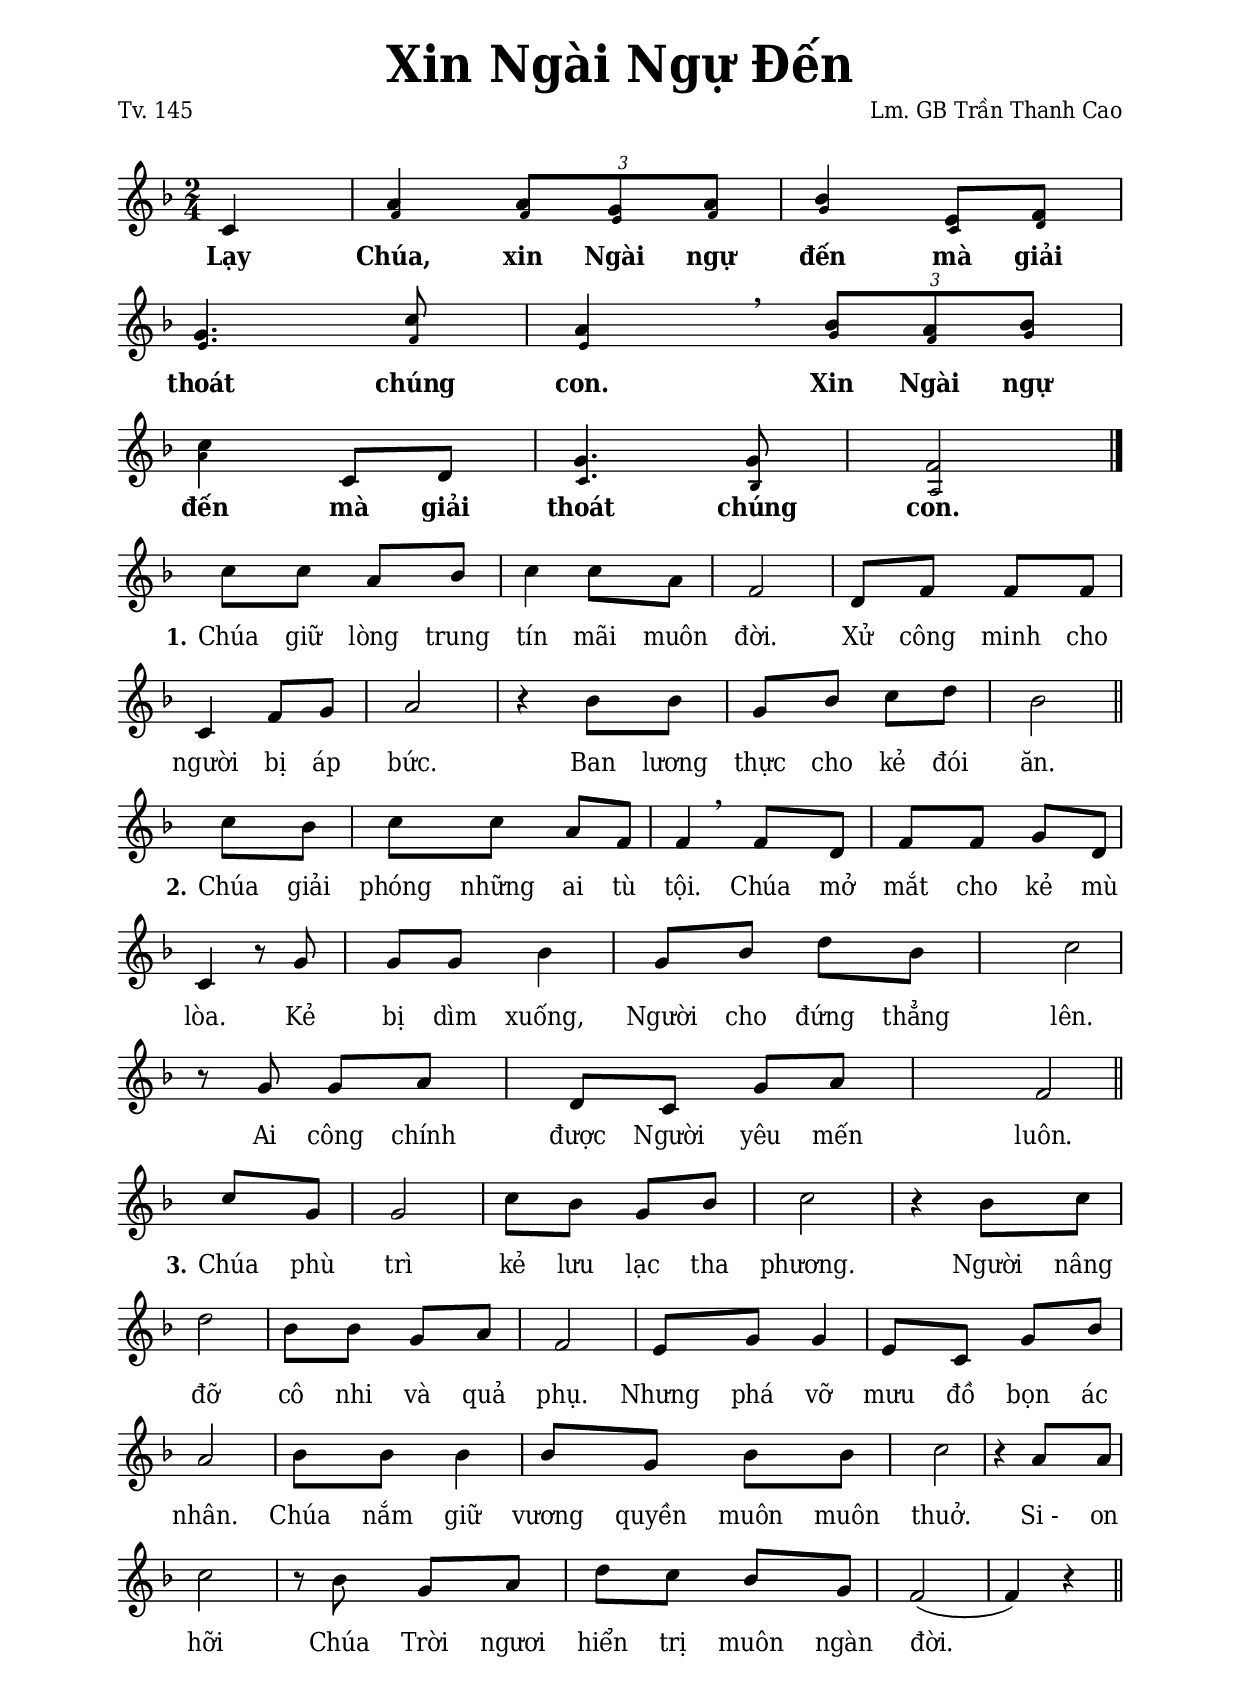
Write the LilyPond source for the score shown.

% Cài đặt chung
\version "2.22.1"
\include "english.ly"

\header {
  title = \markup { \fontsize #3 "Xin Ngài Ngự Đến" }
  poet = "Tv. 145"
  composer = "Lm. GB Trần Thanh Cao"
  arranger = " "
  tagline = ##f
}

% Nhạc điệp khúc
nhacDiepKhucSop = \relative c' {
  \partial 4 c4 |
  a' \tuplet 3/2 { a8 g a } |
  bf4 e,8 f |
  g4. c8 |
  a4 \breathe \tuplet 3/2 { bf8 a bf } |
  c4 c,8 d |
  g4. g8 |
  f2 \bar "|."
}

nhacDiepKhucBas = \relative c' {
  \skip 4
  f4 \tuplet 3/2 { f8 e f } |
  g4 c,8 d |
  e4. f8 |
  e4 \tuplet 3/2 { g8 f g } |
  a4 c,8 d |
  c4. bf8 |
  a2
}

% Nhạc phiên khúc
nhacPhienKhucMot = \relative c'' {
  c8 c a bf |
  c4 c8 a |
  f2 |
  d8 f f f | \break
  c4 f8 g |
  a2 |
  r4 bf8 bf |
  g bf c d |
  bf2 \bar "||"
}

nhacPhienKhucHai = \relative c' {
  \partial 4 c'8 bf |
  c c a f |
  f4 \breathe f8 d |
  f f g d |
  c4 r8 g' |
  g g bf4 |
  g8 bf d bf |
  c2 |
  r8 g g a |
  d, c g' a |
  f2 \bar "||"
}

nhacPhienKhucBa = \relative c' {
  \partial 4 c'8 g |
  g2 |
  c8 bf g bf |
  c2 |
  r4 bf8 c |
  d2 |
  bf8 bf g a |
  f2 |
  e8 g g4 |
  e8 c g' bf |
  a2 |
  bf8 bf bf4 |
  bf8 g bf bf |
  c2 |
  r4 a8 a |
  c2 |
  r8 bf g a |
  d c bf g |
  f2 ( |
  f4) r4 \bar "||"
}

% Lời điệp khúc
loiDiepKhuc = \lyricmode {
  Lạy Chúa, xin Ngài ngự đến mà giải
  \override LyricText.extra-offset = #'(0 . -1)
  thoát chúng con.
  Xin Ngài ngự
  \override LyricText.extra-offset = #'(0 . 0.5)
  đến mà giải thoát chúng con.
}

% Lời phiên khúc
loiPhienKhucMot = \lyricmode {
  \set stanza = #"1."
  Chúa giữ lòng trung tín mãi muôn đời.
  Xử công minh cho người bị áp bức.
  Ban lương thực cho kẻ đói ăn.
}

loiPhienKhucHai = \lyricmode {
  \set stanza = #"2."
  Chúa giải phóng những ai tù tội.
  Chúa mở mắt cho kẻ mù lòa.
  Kẻ bị dìm xuống, Người cho đứng thẳng lên.
  Ai công chính được Người yêu mến luôn.
}

loiPhienKhucBa = \lyricmode {
  \set stanza = #"3."
  Chúa phù trì kẻ lưu lạc tha phương.
  Người nâng đỡ cô nhi và quả phụ.
  Nhưng phá vỡ mưu đồ bọn ác nhân.
  Chúa nắm giữ vương quyền muôn muôn thuở.
  "Si -" on hỡi Chúa Trời ngươi hiển trị muôn ngàn đời.
}


% Dàn trang
\paper {
  #(set-paper-size "a4")
  top-margin = 10\mm
  bottom-margin = 10\mm
  left-margin = 20\mm
  right-margin = 20\mm
  indent = #0
  #(define fonts
    (make-pango-font-tree
      "Deja Vu Serif Condensed"
      "Deja Vu Serif Condensed"
      "Deja Vu Serif Condensed"
      (/ 20 20)))
  page-count = #1
  system-system-spacing = #'((basic-distance . 12)
                             (minimum-distance . 12.5)
                             (padding . 1))
  score-system-spacing = #'((basic-distance . 12)
                             (minimum-distance . 12.5)
                             (padding . 1))
}

% Thiết lập tông và nhịp
TongNhip = { \key f \major \time 2/4 }

% Đổi kích thước nốt cho bè phụ
notBePhu =
#(define-music-function (font-size music) (number? ly:music?)
   (for-some-music
     (lambda (m)
       (if (music-is-of-type? m 'rhythmic-event)
           (begin
             (set! (ly:music-property m 'tweaks)
                   (cons `(font-size . ,font-size)
                         (ly:music-property m 'tweaks)))
             #t)
           #f))
     music)
   music)

\score {
  \new ChoirStaff <<
    \new Staff = diepKhuc \with {
        \consists "Merge_rests_engraver"
        %\magnifyStaff #(magstep +1)
        printPartCombineTexts = ##f
      }
      <<
      \new Voice \TongNhip \partCombine 
        \nhacDiepKhucSop
        \notBePhu -3 { \nhacDiepKhucBas }
      \new NullVoice = nhacThamChieu \nhacDiepKhucSop
      \new Lyrics \with {
          \override VerticalAxisGroup.
            nonstaff-relatedstaff-spacing.padding = #1
          \override VerticalAxisGroup.
            nonstaff-unrelatedstaff-spacing.padding = #1
        }
        \lyricsto nhacThamChieu \loiDiepKhuc
      >>
  >>
  \layout {
    \override Lyrics.LyricText.font-series = #'bold
    %\override Lyrics.LyricText.font-size = #+2
    \override Lyrics.LyricSpace.minimum-distance = #4
    \override Score.BarNumber.break-visibility = ##(#f #f #f)
    \override Score.SpacingSpanner.uniform-stretching = ##t
  }
}

\score {
  \new ChoirStaff <<
    \new Staff = phienKhuc \with {
        %\magnifyStaff #(magstep +1)
      }
      <<
      \new Voice = beSop {
        \key f \major \time 2/4 \nhacPhienKhucMot
      }
    >>
    \new Lyrics \with {
          \override VerticalAxisGroup.
            nonstaff-relatedstaff-spacing.padding = #1.5
          \override VerticalAxisGroup.
            nonstaff-unrelatedstaff-spacing.padding = #1.5
        }
        \lyricsto beSop \loiPhienKhucMot
  >>
  \layout {
    \override Staff.TimeSignature.transparent = ##t
    %\override Lyrics.LyricText.font-size = #+2
    \override Lyrics.LyricSpace.minimum-distance = #2.5
    \override Score.BarNumber.break-visibility = ##(#f #f #f)
    \override Score.SpacingSpanner.uniform-stretching = ##t
  }
}

\score {
  \new ChoirStaff <<
    \new Staff = phienKhuc \with {
        %\magnifyStaff #(magstep +1)
      }
      <<
      \new Voice = beSop {
        \key f \major \time 2/4 \nhacPhienKhucHai
      }
    >>
    \new Lyrics \with {
          \override VerticalAxisGroup.
            nonstaff-relatedstaff-spacing.padding = #1.5
          \override VerticalAxisGroup.
            nonstaff-unrelatedstaff-spacing.padding = #1.5
        }
        \lyricsto beSop \loiPhienKhucHai
  >>
  \layout {
    \override Staff.TimeSignature.transparent = ##t
    %\override Lyrics.LyricText.font-size = #+2
    \override Lyrics.LyricSpace.minimum-distance = #2.7
    \override Score.BarNumber.break-visibility = ##(#f #f #f)
    \override Score.SpacingSpanner.uniform-stretching = ##t
    \override Score.SpacingSpanner packed-spacing = ##t
  }
}

\score {
  \new ChoirStaff <<
    \new Staff = phienKhuc \with {
        %\magnifyStaff #(magstep +1)
      }
      <<
      \new Voice = beSop {
        \key f \major \time 2/4 \nhacPhienKhucBa
      }
    >>
    \new Lyrics \with {
          \override VerticalAxisGroup.
            nonstaff-relatedstaff-spacing.padding = #1.5
          \override VerticalAxisGroup.
            nonstaff-unrelatedstaff-spacing.padding = #1.5
        }
        \lyricsto beSop \loiPhienKhucBa
  >>
  \layout {
    \override Staff.TimeSignature.transparent = ##t
    %\override Lyrics.LyricText.font-size = #+2
    \override Lyrics.LyricSpace.minimum-distance = #3
    \override Score.BarNumber.break-visibility = ##(#f #f #f)
    \override Score.SpacingSpanner.uniform-stretching = ##t
  }
}
